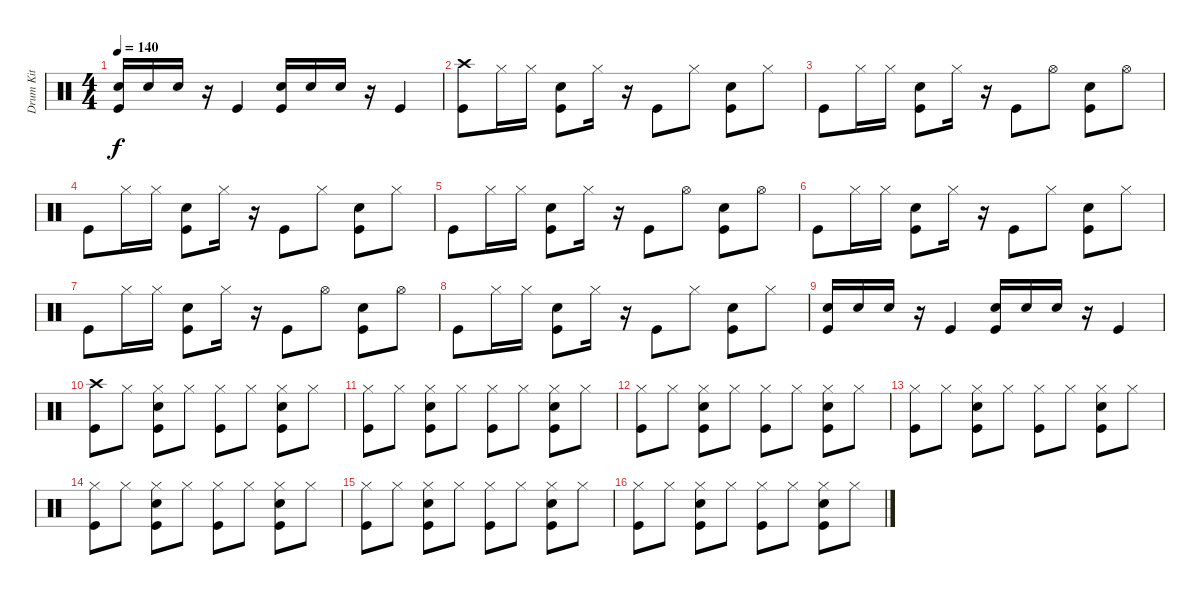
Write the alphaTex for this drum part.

\track ("Drum Kit" "Drum Kit") {instrument percussion}
\staff {score}
\articulation defaults
\ts (4 4)
\tempo 140
\clef neutral
\ks c
("Electric Snare (hit)" "Kick (hit)").16{dy f} "Electric Snare (hit)".16 "Electric Snare (hit)".16 r.16 "Kick (hit)".4 ("Electric Snare (hit)" "Kick (hit)").16 "Electric Snare (hit)".16 "Electric Snare (hit)".16 r.16 "Kick (hit)".4 |
("Crash high (hit)" "Kick (hit)").8 "Hi-Hat (closed)".16 "Hi-Hat (closed)".16 ("Electric Snare (hit)" "Kick (hit)").8 "Hi-Hat (closed)".16 r.16 "Kick (hit)".8 "Hi-Hat (closed)".8 ("Electric Snare (hit)" "Kick (hit)").8 "Hi-Hat (closed)".8 |
"Kick (hit)".8 "Hi-Hat (closed)".16 "Hi-Hat (closed)".16 ("Electric Snare (hit)" "Kick (hit)").8 "Hi-Hat (closed)".16 r.16 "Kick (hit)".8 "Hi-Hat (open)".8 ("Electric Snare (hit)" "Kick (hit)").8 "Hi-Hat (open)".8 |
"Kick (hit)".8 "Hi-Hat (closed)".16 "Hi-Hat (closed)".16 ("Electric Snare (hit)" "Kick (hit)").8 "Hi-Hat (closed)".16 r.16 "Kick (hit)".8 "Hi-Hat (closed)".8 ("Electric Snare (hit)" "Kick (hit)").8 "Hi-Hat (closed)".8 |
"Kick (hit)".8 "Hi-Hat (closed)".16 "Hi-Hat (closed)".16 ("Electric Snare (hit)" "Kick (hit)").8 "Hi-Hat (closed)".16 r.16 "Kick (hit)".8 "Hi-Hat (open)".8 ("Electric Snare (hit)" "Kick (hit)").8 "Hi-Hat (open)".8 |
"Kick (hit)".8 "Hi-Hat (closed)".16 "Hi-Hat (closed)".16 ("Electric Snare (hit)" "Kick (hit)").8 "Hi-Hat (closed)".16 r.16 "Kick (hit)".8 "Hi-Hat (closed)".8 ("Electric Snare (hit)" "Kick (hit)").8 "Hi-Hat (closed)".8 |
"Kick (hit)".8 "Hi-Hat (closed)".16 "Hi-Hat (closed)".16 ("Electric Snare (hit)" "Kick (hit)").8 "Hi-Hat (closed)".16 r.16 "Kick (hit)".8 "Hi-Hat (open)".8 ("Electric Snare (hit)" "Kick (hit)").8 "Hi-Hat (open)".8 |
"Kick (hit)".8 "Hi-Hat (closed)".16 "Hi-Hat (closed)".16 ("Electric Snare (hit)" "Kick (hit)").8 "Hi-Hat (closed)".16 r.16 "Kick (hit)".8 "Hi-Hat (closed)".8 ("Electric Snare (hit)" "Kick (hit)").8 "Hi-Hat (closed)".8 |
("Electric Snare (hit)" "Kick (hit)").16 "Electric Snare (hit)".16 "Electric Snare (hit)".16 r.16 "Kick (hit)".4 ("Electric Snare (hit)" "Kick (hit)").16 "Electric Snare (hit)".16 "Electric Snare (hit)".16 r.16 "Kick (hit)".4 |
("Crash high (hit)" "Kick (hit)").8 "Hi-Hat (closed)".8 ("Hi-Hat (closed)" "Electric Snare (hit)" "Kick (hit)").8 "Hi-Hat (closed)".8 ("Hi-Hat (closed)" "Kick (hit)").8 "Hi-Hat (closed)".8 ("Hi-Hat (closed)" "Electric Snare (hit)" "Kick (hit)").8 "Hi-Hat (closed)".8 |
("Hi-Hat (closed)" "Kick (hit)").8 "Hi-Hat (closed)".8 ("Hi-Hat (closed)" "Electric Snare (hit)" "Kick (hit)").8 "Hi-Hat (closed)".8 ("Hi-Hat (closed)" "Kick (hit)").8 "Hi-Hat (closed)".8 ("Hi-Hat (closed)" "Electric Snare (hit)" "Kick (hit)").8 "Hi-Hat (closed)".8 |
("Hi-Hat (closed)" "Kick (hit)").8 "Hi-Hat (closed)".8 ("Hi-Hat (closed)" "Electric Snare (hit)" "Kick (hit)").8 "Hi-Hat (closed)".8 ("Hi-Hat (closed)" "Kick (hit)").8 "Hi-Hat (closed)".8 ("Hi-Hat (closed)" "Electric Snare (hit)" "Kick (hit)").8 "Hi-Hat (closed)".8 |
("Hi-Hat (closed)" "Kick (hit)").8 "Hi-Hat (closed)".8 ("Hi-Hat (closed)" "Electric Snare (hit)" "Kick (hit)").8 "Hi-Hat (closed)".8 ("Hi-Hat (closed)" "Kick (hit)").8 "Hi-Hat (closed)".8 ("Hi-Hat (closed)" "Electric Snare (hit)" "Kick (hit)").8 "Hi-Hat (closed)".8 |
("Hi-Hat (closed)" "Kick (hit)").8 "Hi-Hat (closed)".8 ("Hi-Hat (closed)" "Electric Snare (hit)" "Kick (hit)").8 "Hi-Hat (closed)".8 ("Hi-Hat (closed)" "Kick (hit)").8 "Hi-Hat (closed)".8 ("Hi-Hat (closed)" "Electric Snare (hit)" "Kick (hit)").8 "Hi-Hat (closed)".8 |
("Hi-Hat (closed)" "Kick (hit)").8 "Hi-Hat (closed)".8 ("Hi-Hat (closed)" "Electric Snare (hit)" "Kick (hit)").8 "Hi-Hat (closed)".8 ("Hi-Hat (closed)" "Kick (hit)").8 "Hi-Hat (closed)".8 ("Hi-Hat (closed)" "Electric Snare (hit)" "Kick (hit)").8 "Hi-Hat (closed)".8 |
("Hi-Hat (closed)" "Kick (hit)").8 "Hi-Hat (closed)".8 ("Hi-Hat (closed)" "Electric Snare (hit)" "Kick (hit)").8 "Hi-Hat (closed)".8 ("Hi-Hat (closed)" "Kick (hit)").8 "Hi-Hat (closed)".8 ("Hi-Hat (closed)" "Electric Snare (hit)" "Kick (hit)").8 "Hi-Hat (closed)".8
